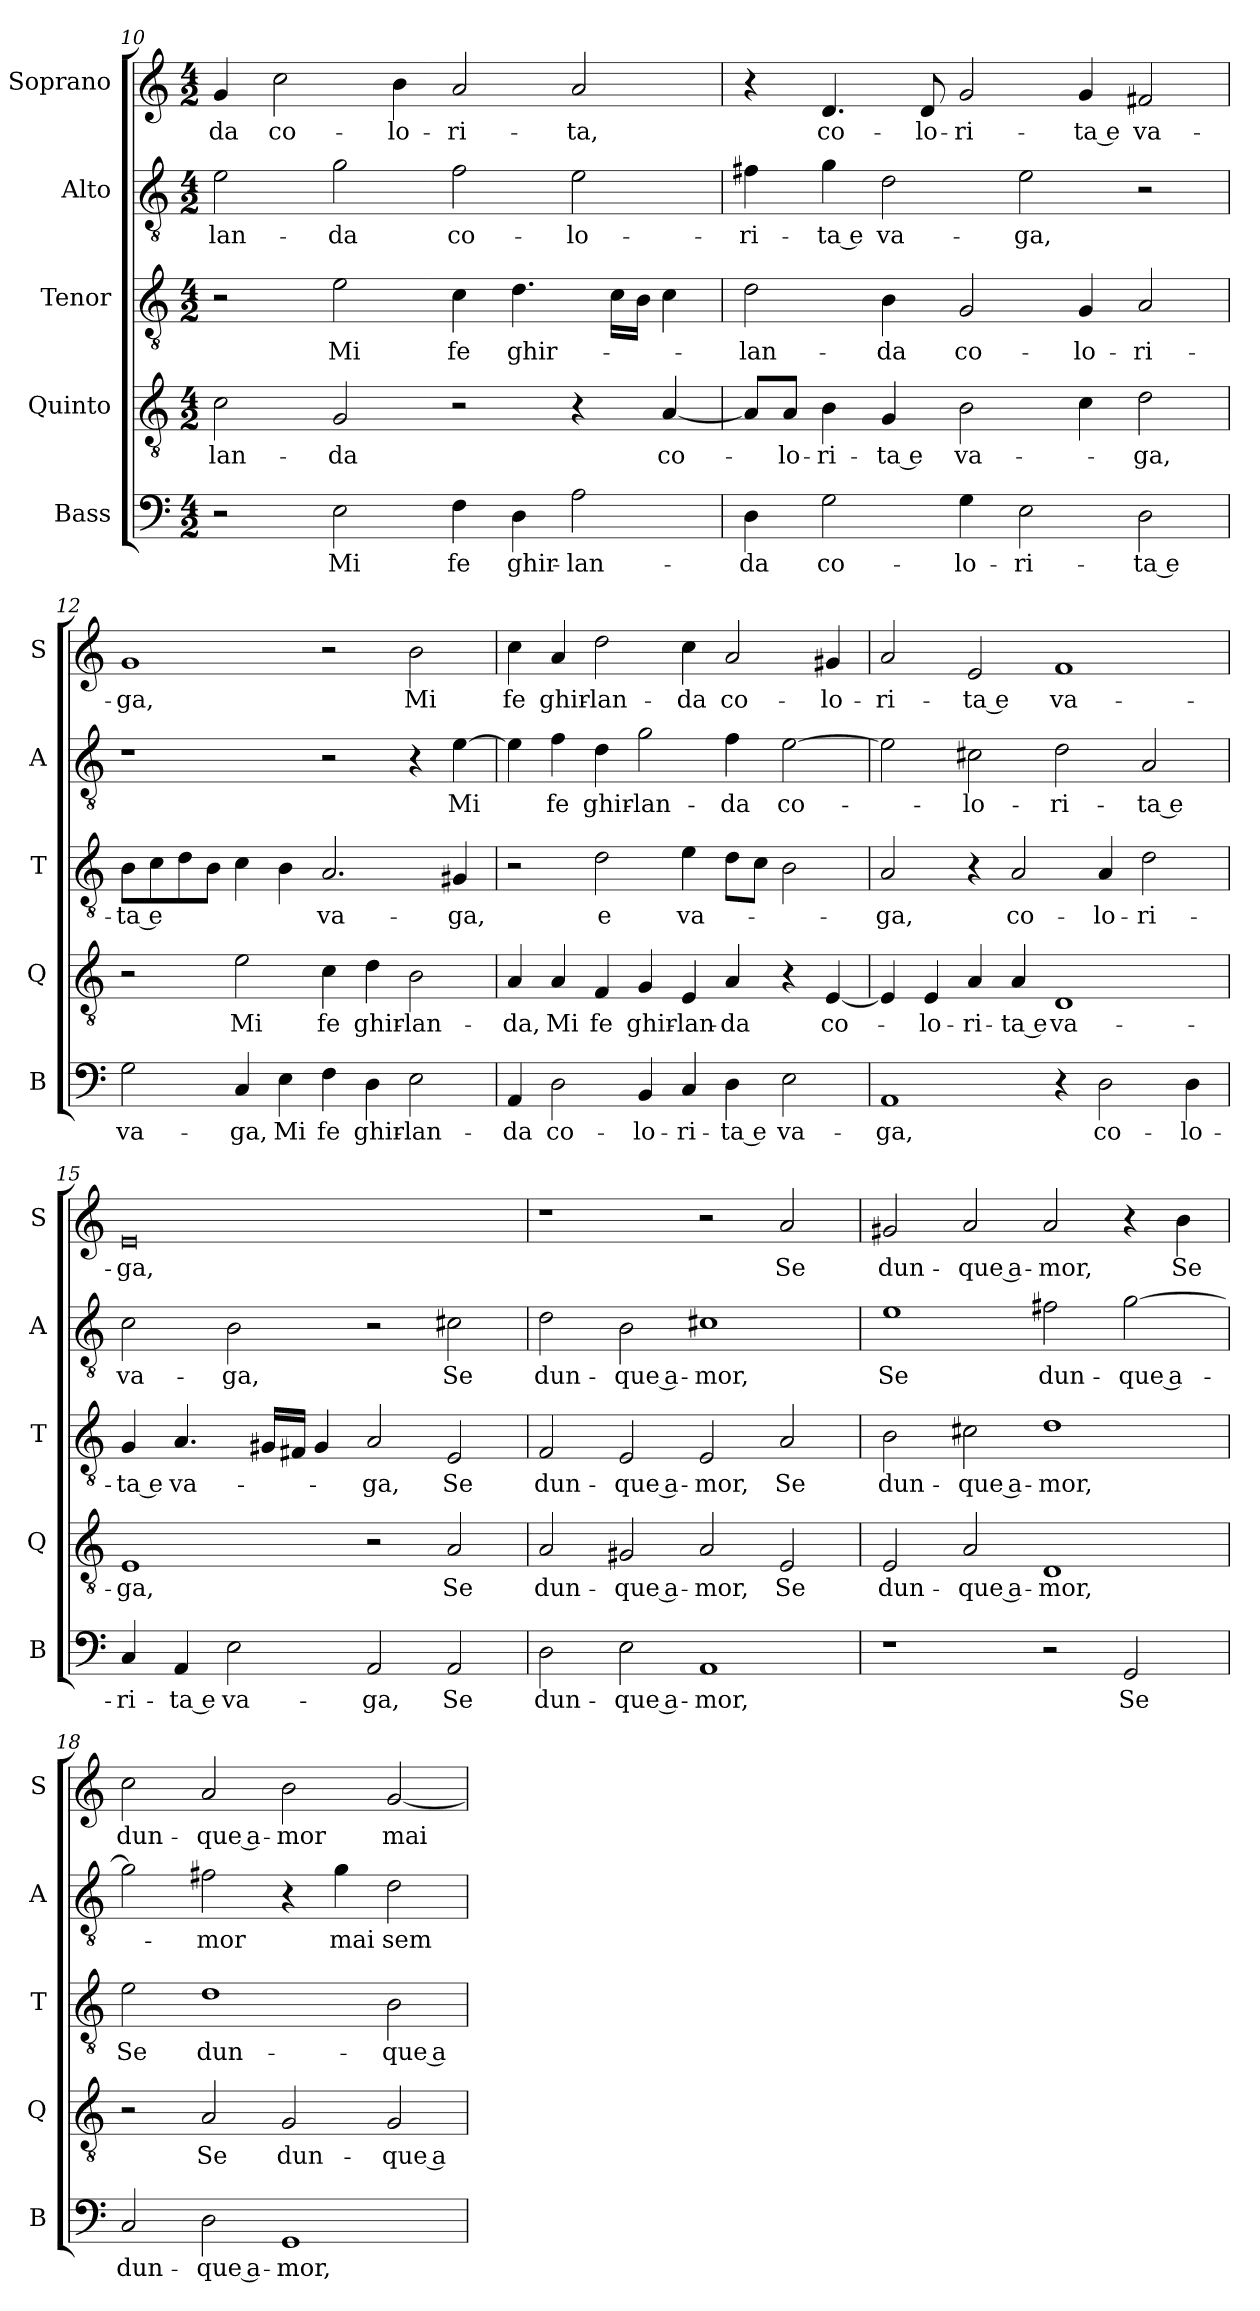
**kern	**text	**kern	**text	**kern	**text	**kern	**text	**kern	**text
*part5	*part5	*part4	*part4	*part3	*part3	*part2	*part2	*part1	*part1
*staff5	*staff5	*staff4	*staff4	*staff3	*staff3	*staff2	*staff2	*staff1	*staff1
*I"Bass	*	*I"Quinto	*	*I"Tenor	*	*I"Alto	*	*I"Soprano	*
*I'B	*	*I'Q	*	*I'T	*	*I'A	*	*I'S	*
*clefF4	*	*clefGv2	*	*clefGv2	*	*clefGv2	*	*clefG2	*
*k[]	*	*k[]	*	*k[]	*	*k[]	*	*k[]	*
*C:	*	*C:	*	*C:	*	*C:	*	*C:	*
*M4/2	*	*M4/2	*	*M4/2	*	*M4/2	*	*M4/2	*
=10	=10	=10	=10	=10	=10	=10	=10	=10	=10
!	!	!	!LO:LY:b	!	!	!	!LO:LY:b	!	!LO:LY:b
2r	.	2c\	-lan-	2r	.	2e\	-lan-	4g/	-da
!	!	!	!	!	!	!	!	!	!LO:LY:b
.	.	.	.	.	.	.	.	2cc\	co-
!	!LO:LY:b	!	!LO:LY:b	!	!LO:LY:b	!	!LO:LY:b	!	!
2E\	Mi	2G/	-da	2e\	Mi	2g\	-da	.	.
!	!	!	!	!	!	!	!	!	!LO:LY:b
.	.	.	.	.	.	.	.	4b\	-lo-
!	!LO:LY:b	!	!	!	!LO:LY:b	!	!LO:LY:b	!	!LO:LY:b
4F\	fe	2r	.	4c\	fe	2f\	co-	2a/	-ri-
!	!LO:LY:b	!	!	!	!LO:LY:b	!	!	!	!
4D\	ghir-	.	.	4.d\	ghir-	.	.	.	.
!	!LO:LY:b	!	!	!	!	!	!LO:LY:b	!	!LO:LY:b
2A\	-lan-	4r	.	.	.	2e\	-lo-	2a/	-ta,
.	.	.	.	16c\LL	.	.	.	.	.
.	.	.	.	16B\JJ	.	.	.	.	.
!	!	!	!LO:LY:b	!	!	!	!	!	!
.	.	[4A/	co-	4c\	.	.	.	.	.
=11	=11	=11	=11	=11	=11	=11	=11	=11	=11
!	!LO:LY:b	!	!	!	!LO:LY:b	!	!LO:LY:b	!	!
4D\	-da	8A/L]	.	2d\	-lan-	4f#X\	-ri-	4r	.
!	!	!	!LO:LY:b	!	!	!	!	!	!
.	.	8A/J	-lo-	.	.	.	.	.	.
!	!LO:LY:b	!	!LO:LY:b	!	!	!	!LO:LY:b	!	!LO:LY:b
2G\	co-	4B\	-ri-	.	.	4g\	-ta e	4.d/	co-
!	!	!	!LO:LY:b	!	!LO:LY:b	!	!LO:LY:b	!	!
.	.	4G/	-ta e	4B\	-da	2d\	va-	.	.
!	!	!	!	!	!	!	!	!	!LO:LY:b
.	.	.	.	.	.	.	.	8d/	-lo-
!	!LO:LY:b	!	!LO:LY:b	!	!LO:LY:b	!	!	!	!LO:LY:b
4G\	-lo-	2B\	va-	2G/	co-	.	.	2g/	-ri-
!	!LO:LY:b	!	!	!	!	!	!LO:LY:b	!	!
2E\	-ri-	.	.	.	.	2e\	-ga,	.	.
!	!	!	!	!	!LO:LY:b	!	!	!	!LO:LY:b
.	.	4c\	.	4G/	-lo-	.	.	4g/	-ta e
!	!LO:LY:b	!	!LO:LY:b	!	!LO:LY:b	!	!	!	!LO:LY:b
2D\	-ta e	2d\	-ga,	2A/	-ri-	2r	.	2f#X/	va-
!!LO:LB:g=z
=12	=12	=12	=12	=12	=12	=12	=12	=12	=12
!	!LO:LY:b	!	!	!	!LO:LY:b	!	!	!	!LO:LY:b
2G\	va-	2r	.	8B\L	-ta e	1r	.	1g	-ga,
.	.	.	.	8c\	.	.	.	.	.
.	.	.	.	8d\	.	.	.	.	.
.	.	.	.	8B\J	.	.	.	.	.
!	!LO:LY:b	!	!LO:LY:b	!	!	!	!	!	!
4C/	-ga,	2e\	Mi	4c\	.	.	.	.	.
!	!LO:LY:b	!	!	!	!	!	!	!	!
4E\	Mi	.	.	4B\	.	.	.	.	.
!	!LO:LY:b	!	!LO:LY:b	!	!LO:LY:b	!	!	!	!
4F\	fe	4c\	fe	2.A/	va-	2r	.	2r	.
!	!LO:LY:b	!	!LO:LY:b	!	!	!	!	!	!
4D\	ghir-	4d\	ghir-	.	.	.	.	.	.
!	!LO:LY:b	!	!LO:LY:b	!	!	!	!	!	!LO:LY:b
2E\	-lan-	2B\	-lan-	.	.	4r	.	2b\	Mi
!	!	!	!	!	!LO:LY:b	!	!LO:LY:b	!	!
.	.	.	.	4G#X/	-ga,	[4e\	Mi	.	.
=13	=13	=13	=13	=13	=13	=13	=13	=13	=13
!	!LO:LY:b	!	!LO:LY:b	!	!	!	!	!	!LO:LY:b
4AA/	-da	4A/	-da,	2r	.	4e\]	.	4cc\	fe
!	!LO:LY:b	!	!LO:LY:b	!	!	!	!LO:LY:b	!	!LO:LY:b
2D\	co-	4A/	Mi	.	.	4f\	fe	4a/	ghir-
!	!	!	!LO:LY:b	!	!LO:LY:b	!	!LO:LY:b	!	!LO:LY:b
.	.	4F/	fe	2d\	e	4d\	ghir-	2dd\	-lan-
!	!LO:LY:b	!	!LO:LY:b	!	!	!	!LO:LY:b	!	!
4BB/	-lo-	4G/	ghir-	.	.	2g\	-lan-	.	.
!	!LO:LY:b	!	!LO:LY:b	!	!LO:LY:b	!	!	!	!LO:LY:b
4C/	-ri-	4E/	-lan-	4e\	va-	.	.	4cc\	-da
!	!LO:LY:b	!	!LO:LY:b	!	!	!	!LO:LY:b	!	!LO:LY:b
4D\	-ta e	4A/	-da	8d\L	.	4f\	-da	2a/	co-
.	.	.	.	8c\J	.	.	.	.	.
!	!LO:LY:b	!	!	!	!	!	!LO:LY:b	!	!
2E\	va-	4r	.	2B\	.	[2e\	co-	.	.
!	!	!	!LO:LY:b	!	!	!	!	!	!LO:LY:b
.	.	[4E/	co-	.	.	.	.	4g#X/	-lo-
=14	=14	=14	=14	=14	=14	=14	=14	=14	=14
!	!LO:LY:b	!	!	!	!LO:LY:b	!	!	!	!LO:LY:b
1AA	-ga,	4E/]	.	2A/	-ga,	2e\]	.	2a/	-ri-
!	!	!	!LO:LY:b	!	!	!	!	!	!
.	.	4E/	-lo-	.	.	.	.	.	.
!	!	!	!LO:LY:b	!	!	!	!LO:LY:b	!	!LO:LY:b
.	.	4A/	-ri-	4r	.	2c#X\	-lo-	2e/	-ta e
!	!	!	!LO:LY:b	!	!LO:LY:b	!	!	!	!
.	.	4A/	-ta e	2A/	co-	.	.	.	.
!	!	!	!LO:LY:b	!	!	!	!LO:LY:b	!	!LO:LY:b
4r	.	1D	va-	.	.	2d\	-ri-	1f	va-
!	!LO:LY:b	!	!	!	!LO:LY:b	!	!	!	!
2D\	co-	.	.	4A/	-lo-	.	.	.	.
!	!	!	!	!	!LO:LY:b	!	!LO:LY:b	!	!
.	.	.	.	2d\	-ri-	2A/	-ta e	.	.
!	!LO:LY:b	!	!	!	!	!	!	!	!
4D\	-lo-	.	.	.	.	.	.	.	.
!!LO:LB:g=z
=15	=15	=15	=15	=15	=15	=15	=15	=15	=15
!	!LO:LY:b	!	!LO:LY:b	!	!LO:LY:b	!	!LO:LY:b	!	!LO:LY:b
4C/	-ri-	1E	-ga,	4G/	-ta e	2c\	va-	0e	-ga,
!	!LO:LY:b	!	!	!	!LO:LY:b	!	!	!	!
4AA/	-ta e	.	.	4.A/	va-	.	.	.	.
!	!LO:LY:b	!	!	!	!	!	!LO:LY:b	!	!
2E\	va-	.	.	.	.	2B\	-ga,	.	.
.	.	.	.	16G#X/LL	.	.	.	.	.
.	.	.	.	16F#X/JJ	.	.	.	.	.
.	.	.	.	4G#/	.	.	.	.	.
!	!LO:LY:b	!	!	!	!LO:LY:b	!	!	!	!
2AA/	-ga,	2r	.	2A/	-ga,	2r	.	.	.
!	!LO:LY:b	!	!LO:LY:b	!	!LO:LY:b	!	!LO:LY:b	!	!
2AA/	Se	2A/	Se	2E/	Se	2c#X\	Se	.	.
=16	=16	=16	=16	=16	=16	=16	=16	=16	=16
!	!LO:LY:b	!	!LO:LY:b	!	!LO:LY:b	!	!LO:LY:b	!	!
2D\	dun-	2A/	dun-	2F/	dun-	2d\	dun-	1r	.
!	!LO:LY:b	!	!LO:LY:b	!	!LO:LY:b	!	!LO:LY:b	!	!
2E\	-que a-	2G#X/	-que a-	2E/	-que a-	2B\	-que a-	.	.
!	!LO:LY:b	!	!LO:LY:b	!	!LO:LY:b	!	!LO:LY:b	!	!
1AA	-mor,	2A/	-mor,	2E/	-mor,	1c#X	-mor,	2r	.
!	!	!	!LO:LY:b	!	!LO:LY:b	!	!	!	!LO:LY:b
.	.	2E/	Se	2A/	Se	.	.	2a/	Se
=17	=17	=17	=17	=17	=17	=17	=17	=17	=17
!	!	!	!LO:LY:b	!	!LO:LY:b	!	!LO:LY:b	!	!LO:LY:b
1r	.	2E/	dun-	2B\	dun-	1e	Se	2g#X/	dun-
!	!	!	!LO:LY:b	!	!LO:LY:b	!	!	!	!LO:LY:b
.	.	2A/	-que a-	2c#X\	-que a-	.	.	2a/	-que a-
!	!	!	!LO:LY:b	!	!LO:LY:b	!	!LO:LY:b	!	!LO:LY:b
2r	.	1D	-mor,	1d	-mor,	2f#X\	dun-	2a/	-mor,
!	!LO:LY:b	!	!	!	!	!	!LO:LY:b	!	!
2GG/	Se	.	.	.	.	[2g\	-que a-	4r	.
!	!	!	!	!	!	!	!	!	!LO:LY:b
.	.	.	.	.	.	.	.	4b\	Se
=18	=18	=18	=18	=18	=18	=18	=18	=18	=18
!	!LO:LY:b	!	!	!	!LO:LY:b	!	!	!	!LO:LY:b
2C/	dun-	2r	.	2e\	Se	2g\]	.	2cc\	dun-
!	!LO:LY:b	!	!LO:LY:b	!	!LO:LY:b	!	!LO:LY:b	!	!LO:LY:b
2D\	-que a-	2A/	Se	1d	dun-	2f#X\	-mor	2a/	-que a-
!	!LO:LY:b	!	!LO:LY:b	!	!	!	!	!	!LO:LY:b
1GG	-mor,	2G/	dun-	.	.	4r	.	2b\	-mor
!	!	!	!	!	!	!	!LO:LY:b	!	!
.	.	.	.	.	.	4g\	mai	.	.
!	!	!	!LO:LY:b	!	!LO:LY:b	!	!LO:LY:b	!	!LO:LY:b
.	.	2G/	-que a-	2B\	-que a-	2d\	sem-	[2g/	mai
=	=	=	=	=	=	=	=	=	=
*-	*-	*-	*-	*-	*-	*-	*-	*-	*-
